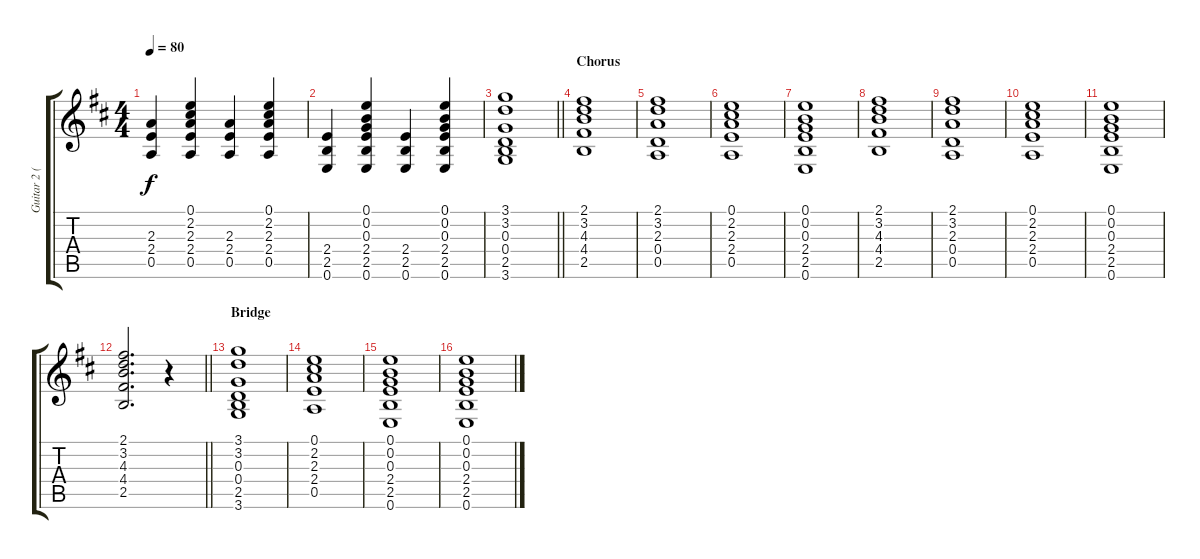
\track ("Guitar 2 (R. Peake)" "Guitar 2 (") {instrument overdrivenguitar}
\staff {score tabs}
\tuning (E4 B3 G3 D3 A2 E2) {hide}
\ts (4 4)
\tempo 80
\clef g2
\ks d
(2.3 2.4 0.5).4{dy f} (0.1 2.2 2.3 2.4 0.5).4 (2.3 2.4 0.5).4 (0.1 2.2 2.3 2.4 0.5).4 |
(2.4 2.5 0.6).4 (0.1 0.2 0.3 2.4 2.5 0.6).4 (2.4 2.5 0.6).4 (0.1 0.2 0.3 2.4 2.5 0.6).4 |
\barLineRight lightlight
(3.1 3.2 0.3 0.4 2.5 3.6).1 |
\section ("" "Chorus")
(2.1 3.2 4.3 4.4 2.5).1{instrument overdrivenguitar} |
(2.1 3.2 2.3 0.4 0.5).1 |
(0.1 2.2 2.3 2.4 0.5).1 |
(0.1 0.2 0.3 2.4 2.5 0.6).1 |
(2.1 3.2 4.3 4.4 2.5).1 |
(2.1 3.2 2.3 0.4 0.5).1 |
(0.1 2.2 2.3 2.4 0.5).1 |
(0.1 0.2 0.3 2.4 2.5 0.6).1 |
\barLineRight lightlight
(2.1 3.2 4.3 4.4 2.5).2{d} r.4 |
\section ("" "Bridge")
(3.1 3.2 0.3 0.4 2.5 3.6).1 |
(0.1 2.2 2.3 2.4 0.5).1 |
(0.1 0.2 0.3 2.4 2.5 0.6).1 |
(0.1 0.2 0.3 2.4 2.5 0.6).1
